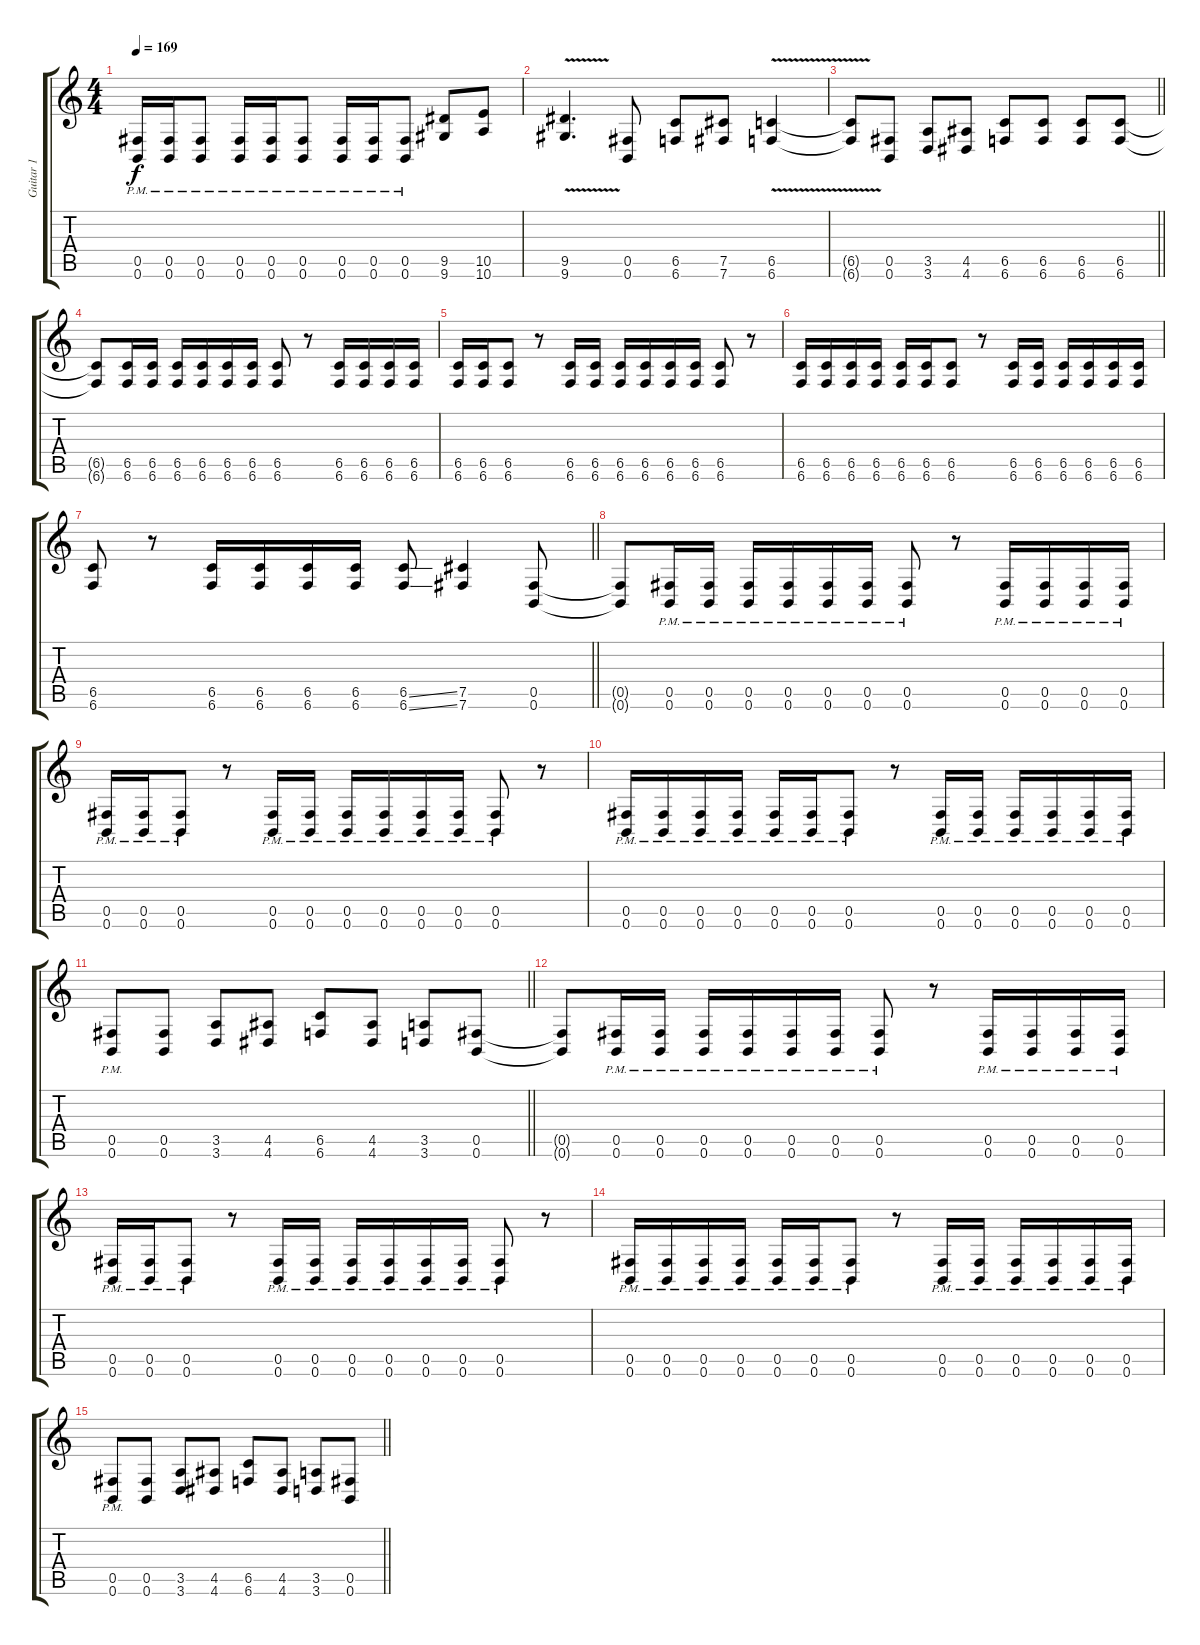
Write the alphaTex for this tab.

\track ("Guitar 1" "Guitar 1") {instrument distortionguitar}
\staff {score tabs}
\tuning (Db4 Ab3 E3 B2 Gb2 B1) {hide}
\ts (4 4)
\tempo 169
\clef g2
\ks c
(0.5{pm} 0.6{pm}).16{dy f} (0.5{pm} 0.6{pm}).16 (0.5{pm} 0.6{pm}).8 (0.5{pm} 0.6{pm}).16 (0.5{pm} 0.6{pm}).16 (0.5{pm} 0.6{pm}).8 (0.5{pm} 0.6{pm}).16 (0.5{pm} 0.6{pm}).16 (0.5{pm} 0.6{pm}).8 (9.5 9.6).8 (10.5 10.6).8 |
(9.5{v} 9.6{v}).4{d} (0.5 0.6).8 (6.5 6.6).8 (7.5 7.6).8 (6.5{v} 6.6{v}).4 |
\barLineRight lightlight
(6.5{t} 6.6{t}).8 (0.5 0.6).8 (3.5 3.6).8 (4.5 4.6).8 (6.5 6.6).8 (6.5 6.6).8 (6.5 6.6).8 (6.5 6.6).8 |
(6.5{t} 6.6{t}).8 (6.5 6.6).16 (6.5 6.6).16 (6.5 6.6).16 (6.5 6.6).16 (6.5 6.6).16 (6.5 6.6).16 (6.5 6.6).8 r.8 (6.5 6.6).16 (6.5 6.6).16 (6.5 6.6).16 (6.5 6.6).16 |
(6.5 6.6).16 (6.5 6.6).16 (6.5 6.6).8 r.8 (6.5 6.6).16 (6.5 6.6).16 (6.5 6.6).16 (6.5 6.6).16 (6.5 6.6).16 (6.5 6.6).16 (6.5 6.6).8 r.8 |
(6.5 6.6).16 (6.5 6.6).16 (6.5 6.6).16 (6.5 6.6).16 (6.5 6.6).16 (6.5 6.6).16 (6.5 6.6).8 r.8 (6.5 6.6).16 (6.5 6.6).16 (6.5 6.6).16 (6.5 6.6).16 (6.5 6.6).16 (6.5 6.6).16 |
\barLineRight lightlight
(6.5 6.6).8 r.8 (6.5 6.6).16 (6.5 6.6).16 (6.5 6.6).16 (6.5 6.6).16 (6.5{ss} 6.6{ss}).8 (7.5 7.6).4 (0.5 0.6).8 |
(0.5{t} 0.6{t}).8 (0.5{pm} 0.6{pm}).16 (0.5{pm} 0.6{pm}).16 (0.5{pm} 0.6{pm}).16 (0.5{pm} 0.6{pm}).16 (0.5{pm} 0.6{pm}).16 (0.5{pm} 0.6{pm}).16 (0.5{pm} 0.6{pm}).8 r.8 (0.5{pm} 0.6{pm}).16 (0.5{pm} 0.6{pm}).16 (0.5{pm} 0.6{pm}).16 (0.5{pm} 0.6{pm}).16 |
(0.5{pm} 0.6{pm}).16 (0.5{pm} 0.6{pm}).16 (0.5{pm} 0.6{pm}).8 r.8 (0.5{pm} 0.6{pm}).16 (0.5{pm} 0.6{pm}).16 (0.5{pm} 0.6{pm}).16 (0.5{pm} 0.6{pm}).16 (0.5{pm} 0.6{pm}).16 (0.5{pm} 0.6{pm}).16 (0.5{pm} 0.6{pm}).8 r.8 |
(0.5{pm} 0.6{pm}).16 (0.5{pm} 0.6{pm}).16 (0.5{pm} 0.6{pm}).16 (0.5{pm} 0.6{pm}).16 (0.5{pm} 0.6{pm}).16 (0.5{pm} 0.6{pm}).16 (0.5{pm} 0.6{pm}).8 r.8 (0.5{pm} 0.6{pm}).16 (0.5{pm} 0.6{pm}).16 (0.5{pm} 0.6{pm}).16 (0.5{pm} 0.6{pm}).16 (0.5{pm} 0.6{pm}).16 (0.5{pm} 0.6{pm}).16 |
\barLineRight lightlight
(0.5{pm} 0.6{pm}).8 (0.5 0.6).8 (3.5 3.6).8 (4.5 4.6).8 (6.5 6.6).8 (4.5 4.6).8 (3.5 3.6).8 (0.5 0.6).8 |
(0.5{t} 0.6{t}).8 (0.5{pm} 0.6{pm}).16 (0.5{pm} 0.6{pm}).16 (0.5{pm} 0.6{pm}).16 (0.5{pm} 0.6{pm}).16 (0.5{pm} 0.6{pm}).16 (0.5{pm} 0.6{pm}).16 (0.5{pm} 0.6{pm}).8 r.8 (0.5{pm} 0.6{pm}).16 (0.5{pm} 0.6{pm}).16 (0.5{pm} 0.6{pm}).16 (0.5{pm} 0.6{pm}).16 |
(0.5{pm} 0.6{pm}).16 (0.5{pm} 0.6{pm}).16 (0.5{pm} 0.6{pm}).8 r.8 (0.5{pm} 0.6{pm}).16 (0.5{pm} 0.6{pm}).16 (0.5{pm} 0.6{pm}).16 (0.5{pm} 0.6{pm}).16 (0.5{pm} 0.6{pm}).16 (0.5{pm} 0.6{pm}).16 (0.5{pm} 0.6{pm}).8 r.8 |
(0.5{pm} 0.6{pm}).16 (0.5{pm} 0.6{pm}).16 (0.5{pm} 0.6{pm}).16 (0.5{pm} 0.6{pm}).16 (0.5{pm} 0.6{pm}).16 (0.5{pm} 0.6{pm}).16 (0.5{pm} 0.6{pm}).8 r.8 (0.5{pm} 0.6{pm}).16 (0.5{pm} 0.6{pm}).16 (0.5{pm} 0.6{pm}).16 (0.5{pm} 0.6{pm}).16 (0.5{pm} 0.6{pm}).16 (0.5{pm} 0.6{pm}).16 |
\barLineRight lightlight
(0.5{pm} 0.6{pm}).8 (0.5 0.6).8 (3.5 3.6).8 (4.5 4.6).8 (6.5 6.6).8 (4.5 4.6).8 (3.5 3.6).8 (0.5 0.6).8
